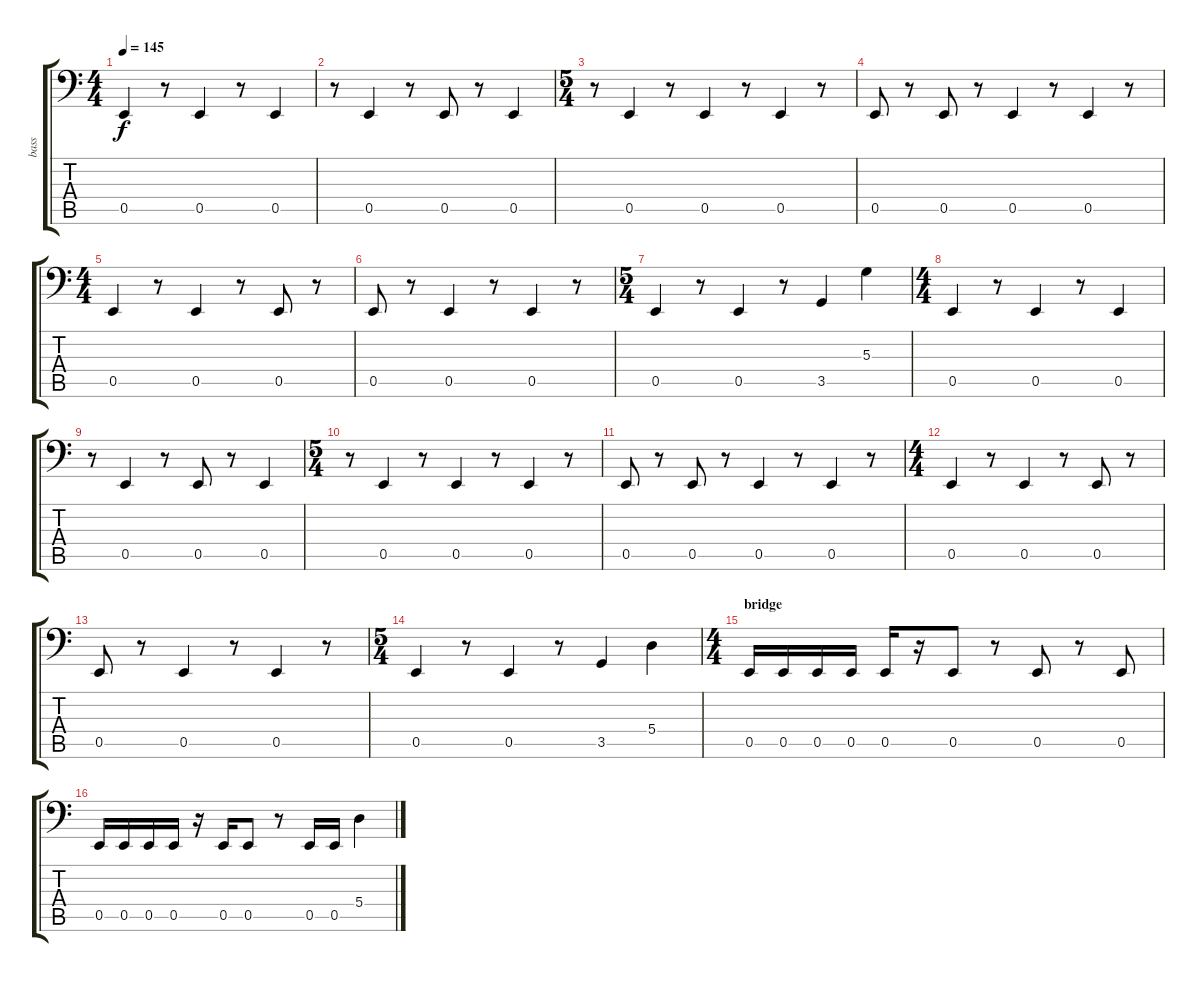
\track ("bass" "bass") {instrument electricbassfinger}
\staff {score tabs}
\tuning (C3 G2 D2 A1 E1 B0) {hide}
\ts (4 4)
\tempo 145
\clef f4
\ks c
0.5.4{dy f} r.8 0.5.4 r.8 0.5.4 |
r.8 0.5.4 r.8 0.5.8 r.8 0.5.4 |
\ts (5 4)
r.8 0.5.4 r.8 0.5.4 r.8 0.5.4 r.8 |
0.5.8 r.8 0.5.8 r.8 0.5.4 r.8 0.5.4 r.8 |
\ts (4 4)
0.5.4 r.8 0.5.4 r.8 0.5.8 r.8 |
0.5.8 r.8 0.5.4 r.8 0.5.4 r.8 |
\ts (5 4)
0.5.4 r.8 0.5.4 r.8 3.5.4 5.3.4 |
\ts (4 4)
0.5.4 r.8 0.5.4 r.8 0.5.4 |
r.8 0.5.4 r.8 0.5.8 r.8 0.5.4 |
\ts (5 4)
r.8 0.5.4 r.8 0.5.4 r.8 0.5.4 r.8 |
0.5.8 r.8 0.5.8 r.8 0.5.4 r.8 0.5.4 r.8 |
\ts (4 4)
0.5.4 r.8 0.5.4 r.8 0.5.8 r.8 |
0.5.8 r.8 0.5.4 r.8 0.5.4 r.8 |
\ts (5 4)
0.5.4 r.8 0.5.4 r.8 3.5.4 5.4.4 |
\ts (4 4)
\section ("" "bridge")
0.5.16 0.5.16 0.5.16 0.5.16 0.5.16 r.16 0.5.8 r.8 0.5.8 r.8 0.5.8 |
0.5.16 0.5.16 0.5.16 0.5.16 r.16 0.5.16 0.5.8 r.8 0.5.16 0.5.16 5.4.4
